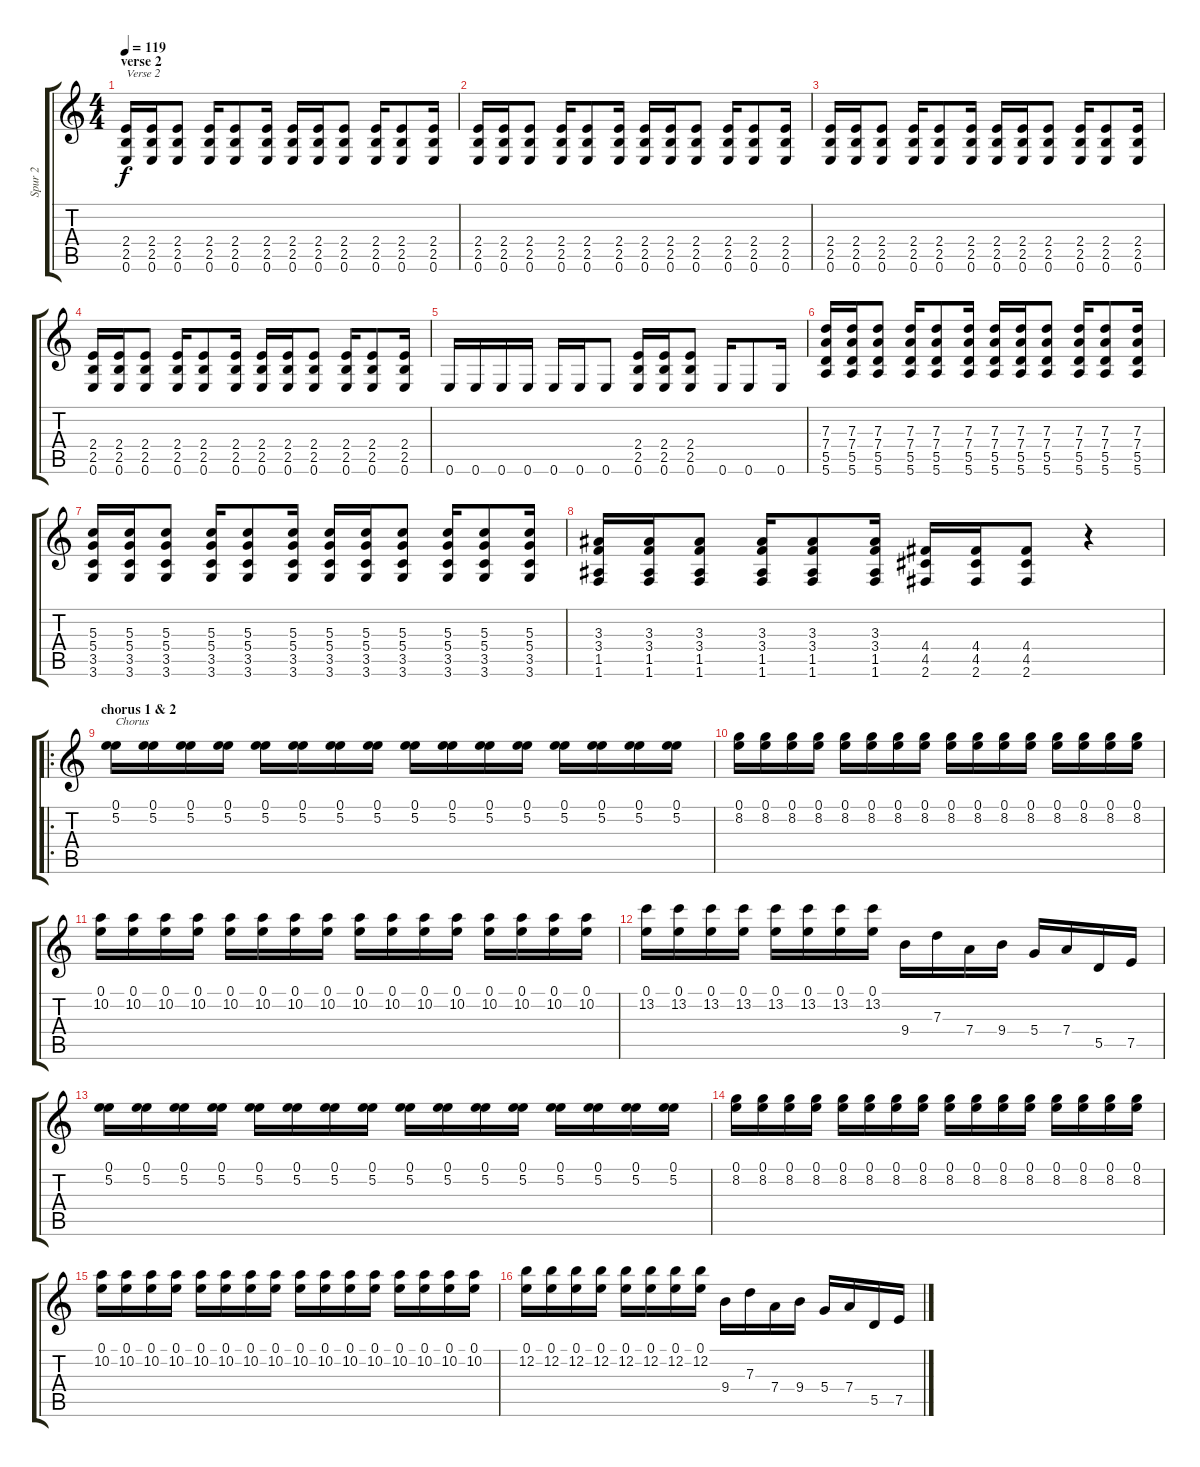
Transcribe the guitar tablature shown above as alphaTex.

\track ("Spur 2" "Spur 2") {instrument distortionguitar}
\staff {score tabs}
\tuning (E4 B3 G3 D3 A2 E2) {hide}
\ts (4 4)
\section ("" "verse 2")
\tempo 119
\clef g2
\ks c
(2.4 2.5 0.6).16{txt "Verse 2" dy f} (2.4 2.5 0.6).16 (2.4 2.5 0.6).8 (2.4 2.5 0.6).16 (2.4 2.5 0.6).8 (2.4 2.5 0.6).16 (2.4 2.5 0.6).16 (2.4 2.5 0.6).16 (2.4 2.5 0.6).8 (2.4 2.5 0.6).16 (2.4 2.5 0.6).8 (2.4 2.5 0.6).16 |
(2.4 2.5 0.6).16 (2.4 2.5 0.6).16 (2.4 2.5 0.6).8 (2.4 2.5 0.6).16 (2.4 2.5 0.6).8 (2.4 2.5 0.6).16 (2.4 2.5 0.6).16 (2.4 2.5 0.6).16 (2.4 2.5 0.6).8 (2.4 2.5 0.6).16 (2.4 2.5 0.6).8 (2.4 2.5 0.6).16 |
(2.4 2.5 0.6).16 (2.4 2.5 0.6).16 (2.4 2.5 0.6).8 (2.4 2.5 0.6).16 (2.4 2.5 0.6).8 (2.4 2.5 0.6).16 (2.4 2.5 0.6).16 (2.4 2.5 0.6).16 (2.4 2.5 0.6).8 (2.4 2.5 0.6).16 (2.4 2.5 0.6).8 (2.4 2.5 0.6).16 |
(2.4 2.5 0.6).16 (2.4 2.5 0.6).16 (2.4 2.5 0.6).8 (2.4 2.5 0.6).16 (2.4 2.5 0.6).8 (2.4 2.5 0.6).16 (2.4 2.5 0.6).16 (2.4 2.5 0.6).16 (2.4 2.5 0.6).8 (2.4 2.5 0.6).16 (2.4 2.5 0.6).8 (2.4 2.5 0.6).16 |
0.6.16 0.6.16 0.6.16 0.6.16 0.6.16 0.6.16 0.6.8 (2.4 2.5 0.6).16 (2.4 2.5 0.6).16 (2.4 2.5 0.6).8 0.6.16 0.6.8 0.6.16 |
(7.3 7.4 5.5 5.6).16 (7.3 7.4 5.5 5.6).16 (7.3 7.4 5.5 5.6).8 (7.3 7.4 5.5 5.6).16 (7.3 7.4 5.5 5.6).8 (7.3 7.4 5.5 5.6).16 (7.3 7.4 5.5 5.6).16 (7.3 7.4 5.5 5.6).16 (7.3 7.4 5.5 5.6).8 (7.3 7.4 5.5 5.6).16 (7.3 7.4 5.5 5.6).8 (7.3 7.4 5.5 5.6).16 |
(5.3 5.4 3.5 3.6).16 (5.3 5.4 3.5 3.6).16 (5.3 5.4 3.5 3.6).8 (5.3 5.4 3.5 3.6).16 (5.3 5.4 3.5 3.6).8 (5.3 5.4 3.5 3.6).16 (5.3 5.4 3.5 3.6).16 (5.3 5.4 3.5 3.6).16 (5.3 5.4 3.5 3.6).8 (5.3 5.4 3.5 3.6).16 (5.3 5.4 3.5 3.6).8 (5.3 5.4 3.5 3.6).16 |
(3.3 3.4 1.5 1.6).16 (3.3 3.4 1.5 1.6).16 (3.3 3.4 1.5 1.6).8 (3.3 3.4 1.5 1.6).16 (3.3 3.4 1.5 1.6).8 (3.3 3.4 1.5 1.6).16 (4.4 4.5 2.6).16 (4.4 4.5 2.6).16 (4.4 4.5 2.6).8 r.4 |
\ro
\section ("" "chorus 1 & 2")
(0.1 5.2).16{txt "Chorus"} (0.1 5.2).16 (0.1 5.2).16 (0.1 5.2).16 (0.1 5.2).16 (0.1 5.2).16 (0.1 5.2).16 (0.1 5.2).16 (0.1 5.2).16 (0.1 5.2).16 (0.1 5.2).16 (0.1 5.2).16 (0.1 5.2).16 (0.1 5.2).16 (0.1 5.2).16 (0.1 5.2).16 |
(0.1 8.2).16 (0.1 8.2).16 (0.1 8.2).16 (0.1 8.2).16 (0.1 8.2).16 (0.1 8.2).16 (0.1 8.2).16 (0.1 8.2).16 (0.1 8.2).16 (0.1 8.2).16 (0.1 8.2).16 (0.1 8.2).16 (0.1 8.2).16 (0.1 8.2).16 (0.1 8.2).16 (0.1 8.2).16 |
(0.1 10.2).16 (0.1 10.2).16 (0.1 10.2).16 (0.1 10.2).16 (0.1 10.2).16 (0.1 10.2).16 (0.1 10.2).16 (0.1 10.2).16 (0.1 10.2).16 (0.1 10.2).16 (0.1 10.2).16 (0.1 10.2).16 (0.1 10.2).16 (0.1 10.2).16 (0.1 10.2).16 (0.1 10.2).16 |
(0.1 13.2).16 (0.1 13.2).16 (0.1 13.2).16 (0.1 13.2).16 (0.1 13.2).16 (0.1 13.2).16 (0.1 13.2).16 (0.1 13.2).16 9.4.16 7.3.16 7.4.16 9.4.16 5.4.16 7.4.16 5.5.16 7.5.16 |
(0.1 5.2).16 (0.1 5.2).16 (0.1 5.2).16 (0.1 5.2).16 (0.1 5.2).16 (0.1 5.2).16 (0.1 5.2).16 (0.1 5.2).16 (0.1 5.2).16 (0.1 5.2).16 (0.1 5.2).16 (0.1 5.2).16 (0.1 5.2).16 (0.1 5.2).16 (0.1 5.2).16 (0.1 5.2).16 |
(0.1 8.2).16 (0.1 8.2).16 (0.1 8.2).16 (0.1 8.2).16 (0.1 8.2).16 (0.1 8.2).16 (0.1 8.2).16 (0.1 8.2).16 (0.1 8.2).16 (0.1 8.2).16 (0.1 8.2).16 (0.1 8.2).16 (0.1 8.2).16 (0.1 8.2).16 (0.1 8.2).16 (0.1 8.2).16 |
(0.1 10.2).16 (0.1 10.2).16 (0.1 10.2).16 (0.1 10.2).16 (0.1 10.2).16 (0.1 10.2).16 (0.1 10.2).16 (0.1 10.2).16 (0.1 10.2).16 (0.1 10.2).16 (0.1 10.2).16 (0.1 10.2).16 (0.1 10.2).16 (0.1 10.2).16 (0.1 10.2).16 (0.1 10.2).16 |
(0.1 12.2).16 (0.1 12.2).16 (0.1 12.2).16 (0.1 12.2).16 (0.1 12.2).16 (0.1 12.2).16 (0.1 12.2).16 (0.1 12.2).16 9.4.16 7.3.16 7.4.16 9.4.16 5.4.16 7.4.16 5.5.16 7.5.16
